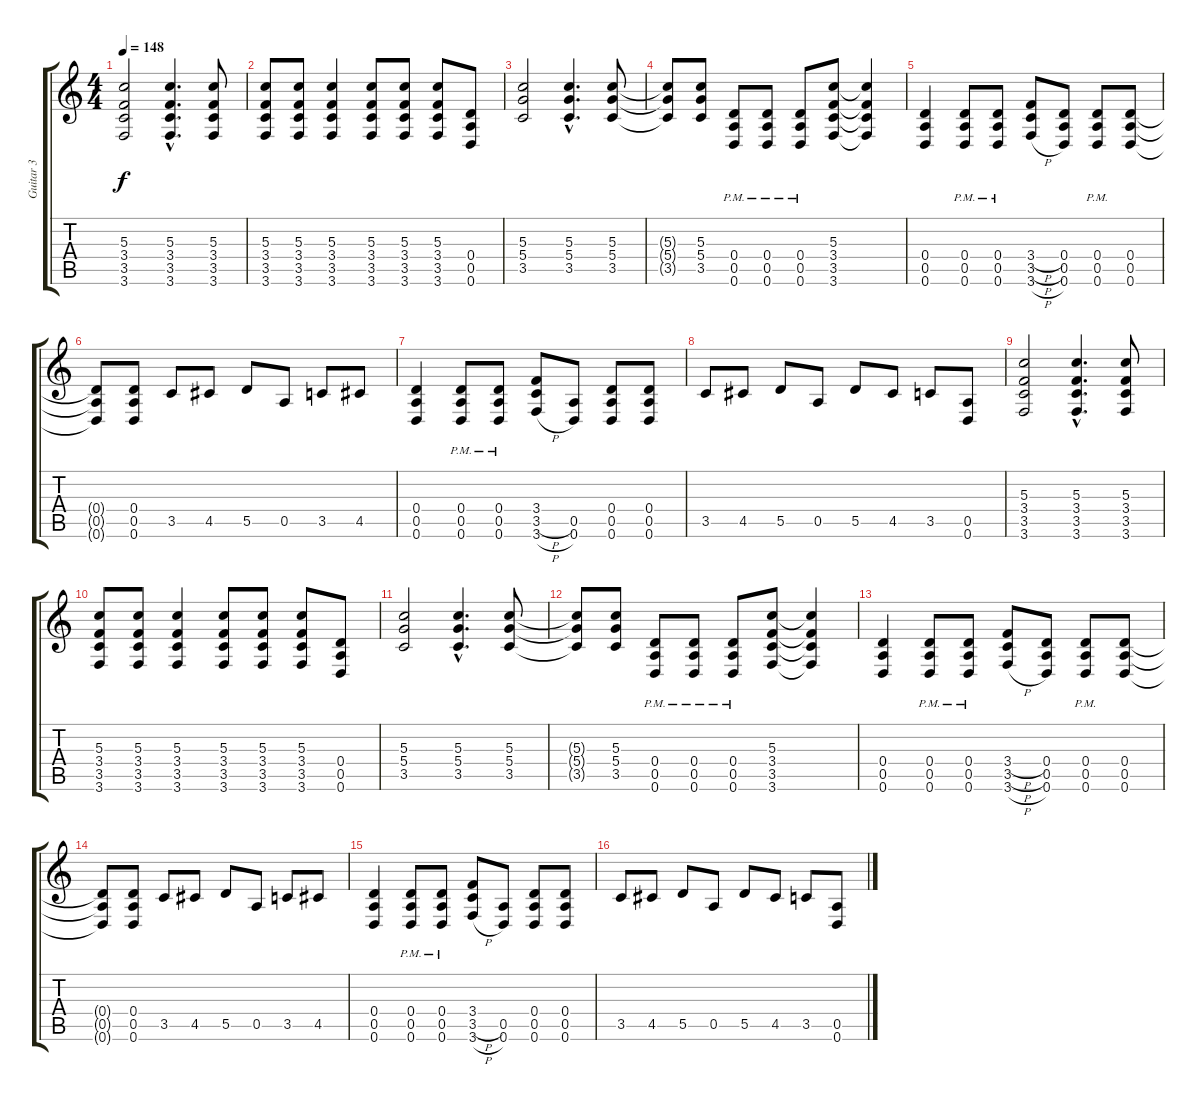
\track ("Guitar 3" "Guitar 3") {instrument distortionguitar}
\staff {score tabs}
\tuning (E4 B3 G3 D3 A2 D2) {hide}
\ts (4 4)
\tempo 148
\clef g2
\ks c
(5.3 3.4 3.5 3.6).2{dy f} (5.3{hac} 3.4{hac} 3.5{hac} 3.6{hac}).4{d} (5.3 3.4 3.5 3.6).8 |
(5.3 3.4 3.5 3.6).8 (5.3 3.4 3.5 3.6).8 (5.3 3.4 3.5 3.6).4 (5.3 3.4 3.5 3.6).8 (5.3 3.4 3.5 3.6).8 (5.3 3.4 3.5 3.6).8 (0.4 0.5 0.6).8 |
(5.3 5.4 3.5).2 (5.3{hac} 5.4{hac} 3.5{hac}).4{d} (5.3 5.4 3.5).8 |
(5.3{t} 5.4{t} 3.5{t}).8 (5.3 5.4 3.5).8 (0.4{pm} 0.5{pm} 0.6{pm}).8 (0.4{pm} 0.5{pm} 0.6{pm}).8 (0.4{pm} 0.5{pm} 0.6{pm}).8 (5.3 3.4 3.5 3.6).8 (5.3{t} 3.4{t} 3.5{t} 3.6{t}).4 |
(0.4 0.5 0.6).4 (0.4{pm} 0.5 0.6{pm}).8 (0.4{pm} 0.5{pm} 0.6{pm}).8 (3.4{h} 3.5{h} 3.6{h}).8 (0.4 0.5 0.6).8 (0.4{pm} 0.5{pm} 0.6{pm}).8 (0.4 0.5 0.6).8 |
(0.4{t} 0.5{t} 0.6{t}).8 (0.4 0.5 0.6).8 3.5.8 4.5.8 5.5.8 0.5.8 3.5.8 4.5.8 |
(0.4 0.5 0.6).4 (0.4{pm} 0.5 0.6{pm}).8 (0.4{pm} 0.5{pm} 0.6{pm}).8 (3.4 3.5{h} 3.6{h}).8 (0.5 0.6).8 (0.4 0.5 0.6).8 (0.4 0.5 0.6).8 |
3.5.8 4.5.8 5.5.8 0.5.8 5.5.8 4.5.8 3.5.8 (0.5 0.6).8 |
(5.3 3.4 3.5 3.6).2 (5.3{hac} 3.4{hac} 3.5{hac} 3.6{hac}).4{d} (5.3 3.4 3.5 3.6).8 |
(5.3 3.4 3.5 3.6).8 (5.3 3.4 3.5 3.6).8 (5.3 3.4 3.5 3.6).4 (5.3 3.4 3.5 3.6).8 (5.3 3.4 3.5 3.6).8 (5.3 3.4 3.5 3.6).8 (0.4 0.5 0.6).8 |
(5.3 5.4 3.5).2 (5.3{hac} 5.4{hac} 3.5{hac}).4{d} (5.3 5.4 3.5).8 |
(5.3{t} 5.4{t} 3.5{t}).8 (5.3 5.4 3.5).8 (0.4{pm} 0.5{pm} 0.6{pm}).8 (0.4{pm} 0.5{pm} 0.6{pm}).8 (0.4{pm} 0.5{pm} 0.6{pm}).8 (5.3 3.4 3.5 3.6).8 (5.3{t} 3.4{t} 3.5{t} 3.6{t}).4 |
(0.4 0.5 0.6).4 (0.4{pm} 0.5 0.6{pm}).8 (0.4{pm} 0.5{pm} 0.6{pm}).8 (3.4{h} 3.5{h} 3.6{h}).8 (0.4 0.5 0.6).8 (0.4{pm} 0.5{pm} 0.6{pm}).8 (0.4 0.5 0.6).8 |
(0.4{t} 0.5{t} 0.6{t}).8 (0.4 0.5 0.6).8 3.5.8 4.5.8 5.5.8 0.5.8 3.5.8 4.5.8 |
(0.4 0.5 0.6).4 (0.4{pm} 0.5 0.6{pm}).8 (0.4{pm} 0.5{pm} 0.6{pm}).8 (3.4 3.5{h} 3.6{h}).8 (0.5 0.6).8 (0.4 0.5 0.6).8 (0.4 0.5 0.6).8 |
3.5.8 4.5.8 5.5.8 0.5.8 5.5.8 4.5.8 3.5.8 (0.5 0.6).8
